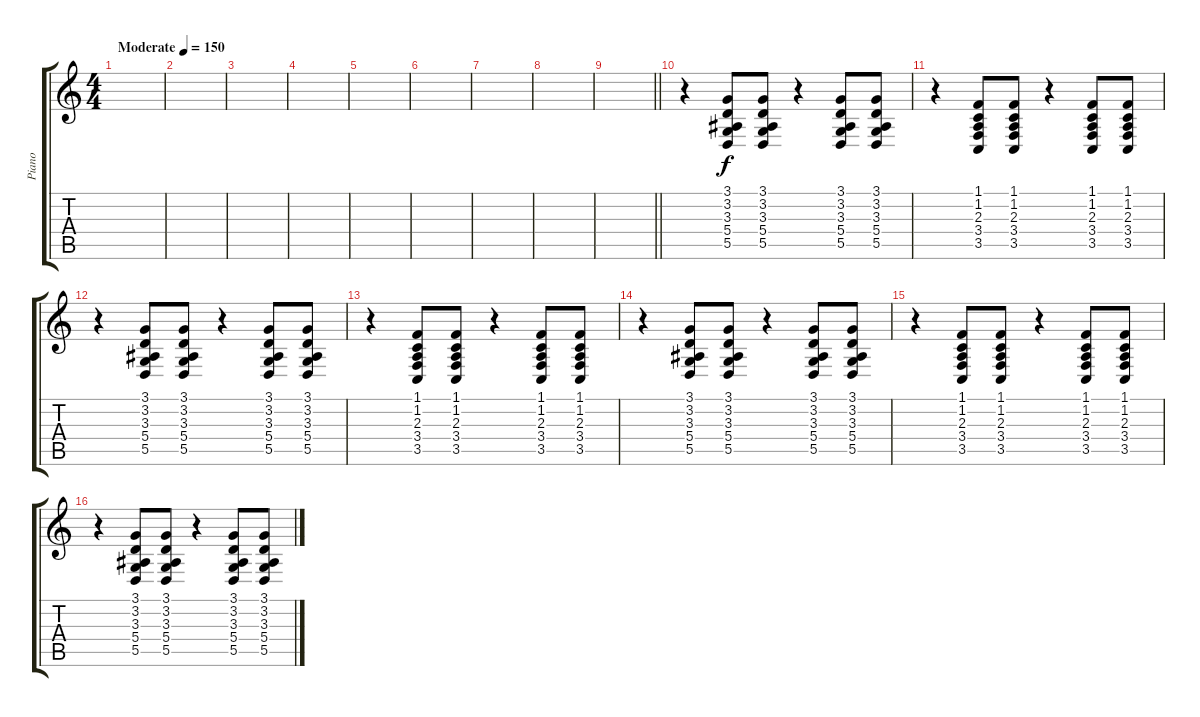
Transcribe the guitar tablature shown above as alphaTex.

\track ("Piano" "Piano") {instrument acousticgrandpiano}
\staff {score tabs}
\tuning (E4 B3 G3 D3 A2 E2) {hide}
\ts (4 4)
\tempo (150 "Moderate")
\clef g2
\ks c
|
|
|
|
|
|
|
|
\barLineRight lightlight
|
\section ("" "")
r.4 (3.1 3.2 3.3 5.4 5.5).8 (3.1 3.2 3.3 5.4 5.5).8 r.4 (3.1 3.2 3.3 5.4 5.5).8 (3.1 3.2 3.3 5.4 5.5).8 |
r.4 (1.1 1.2 2.3 3.4 3.5).8 (1.1 1.2 2.3 3.4 3.5).8 r.4 (1.1 1.2 2.3 3.4 3.5).8 (1.1 1.2 2.3 3.4 3.5).8 |
r.4 (3.1 3.2 3.3 5.4 5.5).8 (3.1 3.2 3.3 5.4 5.5).8 r.4 (3.1 3.2 3.3 5.4 5.5).8 (3.1 3.2 3.3 5.4 5.5).8 |
r.4 (1.1 1.2 2.3 3.4 3.5).8 (1.1 1.2 2.3 3.4 3.5).8 r.4 (1.1 1.2 2.3 3.4 3.5).8 (1.1 1.2 2.3 3.4 3.5).8 |
r.4 (3.1 3.2 3.3 5.4 5.5).8 (3.1 3.2 3.3 5.4 5.5).8 r.4 (3.1 3.2 3.3 5.4 5.5).8 (3.1 3.2 3.3 5.4 5.5).8 |
r.4 (1.1 1.2 2.3 3.4 3.5).8 (1.1 1.2 2.3 3.4 3.5).8 r.4 (1.1 1.2 2.3 3.4 3.5).8 (1.1 1.2 2.3 3.4 3.5).8 |
r.4 (3.1 3.2 3.3 5.4 5.5).8 (3.1 3.2 3.3 5.4 5.5).8 r.4 (3.1 3.2 3.3 5.4 5.5).8 (3.1 3.2 3.3 5.4 5.5).8
